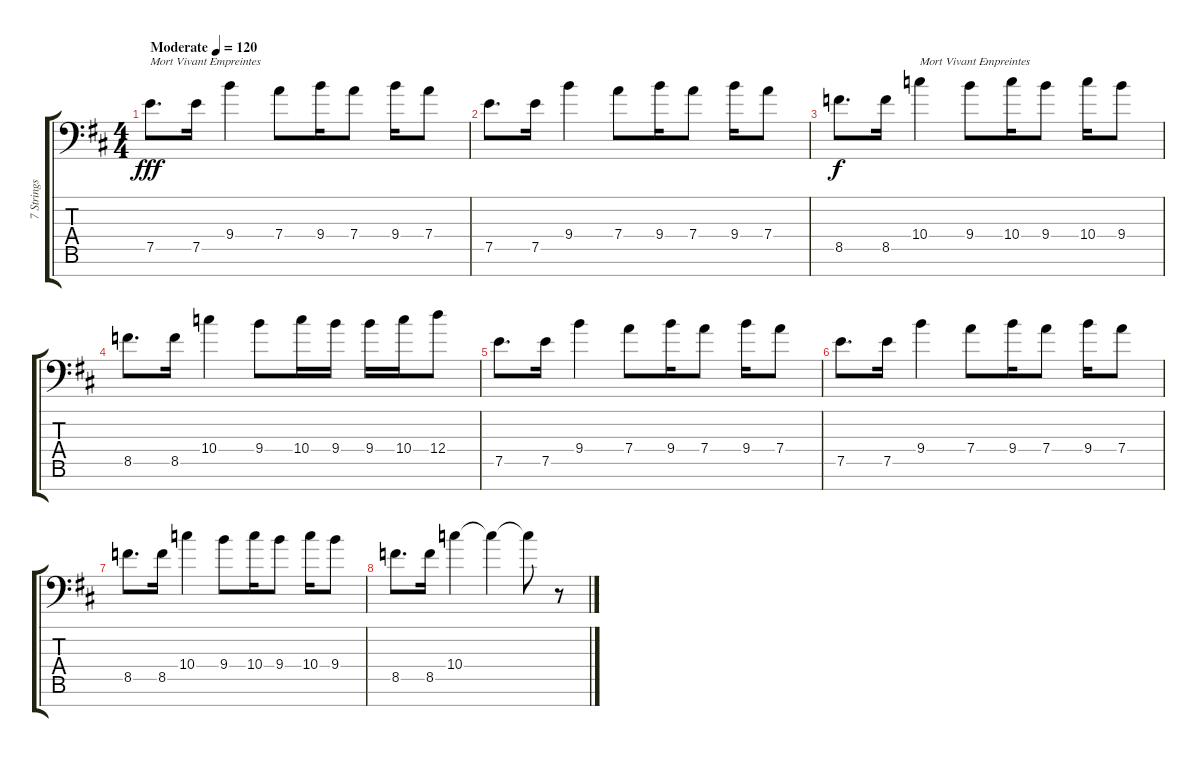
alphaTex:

\track ("7 Strings ElectricGuitar AEADGBE Tuning" "7 Strings ") {instrument distortionguitar}
\staff {score tabs}
\tuning (E4 B3 G3 D3 A2 E2 A1) {hide}
\ts (4 4)
\tempo (120 "Moderate")
\clef f4
\ks d
7.5.8{d txt "Mort Vivant Empreintes" dy fff instrument distortionguitar} 7.5.16 9.4.4 7.4.8 9.4.16 7.4.8 9.4.16 7.4.8 |
7.5.8{d} 7.5.16 9.4.4 7.4.8 9.4.16 7.4.8 9.4.16 7.4.8 |
8.5.8{d dy f} 8.5.16 10.4.4{txt "Mort Vivant Empreintes"} 9.4.8 10.4.16 9.4.8 10.4.16 9.4.8 |
8.5.8{d} 8.5.16 10.4.4 9.4.8 10.4.16 9.4.16 9.4.16 10.4.16 12.4.8 |
7.5.8{d} 7.5.16 9.4.4 7.4.8 9.4.16 7.4.8 9.4.16 7.4.8 |
7.5.8{d} 7.5.16 9.4.4 7.4.8 9.4.16 7.4.8 9.4.16 7.4.8 |
8.5.8{d} 8.5.16 10.4.4 9.4.8 10.4.16 9.4.8 10.4.16 9.4.8 |
8.5.8{d} 8.5.16 10.4.4 10.4{t}.4 10.4{t}.8 r.8
